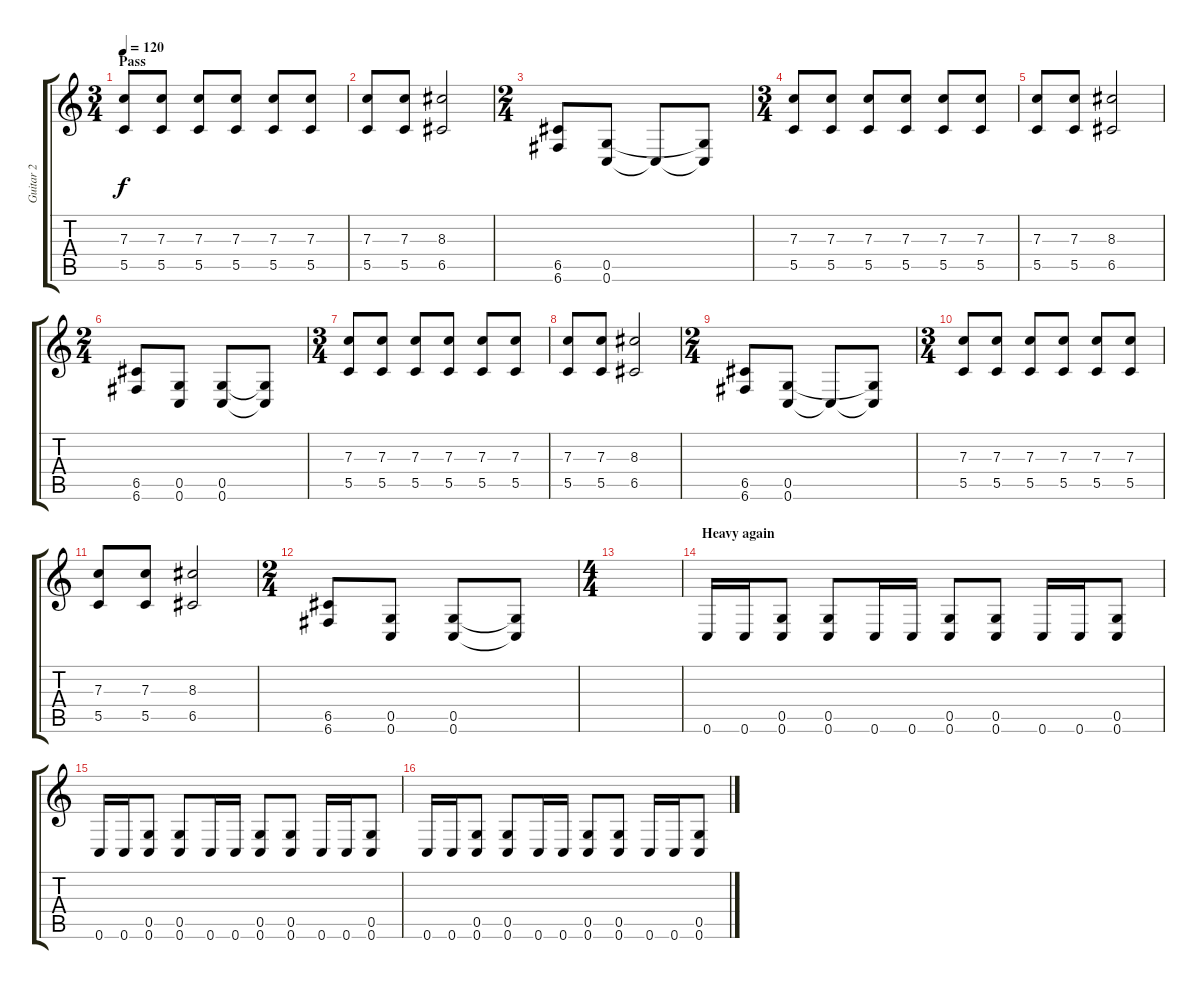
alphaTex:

\track ("Guitar 2" "Guitar 2") {instrument distortionguitar}
\staff {score tabs}
\tuning (D4 A3 F3 C3 G2 C2) {hide}
\ts (3 4)
\section ("" "Pass")
\tempo 120
\clef g2
\ks c
(7.3 5.5).8{dy f} (7.3 5.5).8 (7.3 5.5).8 (7.3 5.5).8 (7.3 5.5).8 (7.3 5.5).8 |
(7.3 5.5).8 (7.3 5.5).8 (8.3 6.5).2 |
\ts (2 4)
(6.5 6.6).8 (0.5 0.6).8 0.6{t}.8 (0.5{t} 0.6{t}).8 |
\ts (3 4)
(7.3 5.5).8 (7.3 5.5).8 (7.3 5.5).8 (7.3 5.5).8 (7.3 5.5).8 (7.3 5.5).8 |
(7.3 5.5).8 (7.3 5.5).8 (8.3 6.5).2 |
\ts (2 4)
(6.5 6.6).8 (0.5 0.6).8 (0.5 0.6).8 (0.5{t} 0.6{t}).8 |
\ts (3 4)
(7.3 5.5).8 (7.3 5.5).8 (7.3 5.5).8 (7.3 5.5).8 (7.3 5.5).8 (7.3 5.5).8 |
(7.3 5.5).8 (7.3 5.5).8 (8.3 6.5).2 |
\ts (2 4)
(6.5 6.6).8 (0.5 0.6).8 0.6{t}.8 (0.5{t} 0.6{t}).8 |
\ts (3 4)
(7.3 5.5).8 (7.3 5.5).8 (7.3 5.5).8 (7.3 5.5).8 (7.3 5.5).8 (7.3 5.5).8 |
(7.3 5.5).8 (7.3 5.5).8 (8.3 6.5).2 |
\ts (2 4)
(6.5 6.6).8 (0.5 0.6).8 (0.5 0.6).8 (0.5{t} 0.6{t}).8 |
\ts (4 4)
|
\section ("" "Heavy again")
0.6.16 0.6.16 (0.5 0.6).8 (0.5 0.6).8 0.6.16 0.6.16 (0.5 0.6).8 (0.5 0.6).8 0.6.16 0.6.16 (0.5 0.6).8 |
0.6.16 0.6.16 (0.5 0.6).8 (0.5 0.6).8 0.6.16 0.6.16 (0.5 0.6).8 (0.5 0.6).8 0.6.16 0.6.16 (0.5 0.6).8 |
0.6.16 0.6.16 (0.5 0.6).8 (0.5 0.6).8 0.6.16 0.6.16 (0.5 0.6).8 (0.5 0.6).8 0.6.16 0.6.16 (0.5 0.6).8
